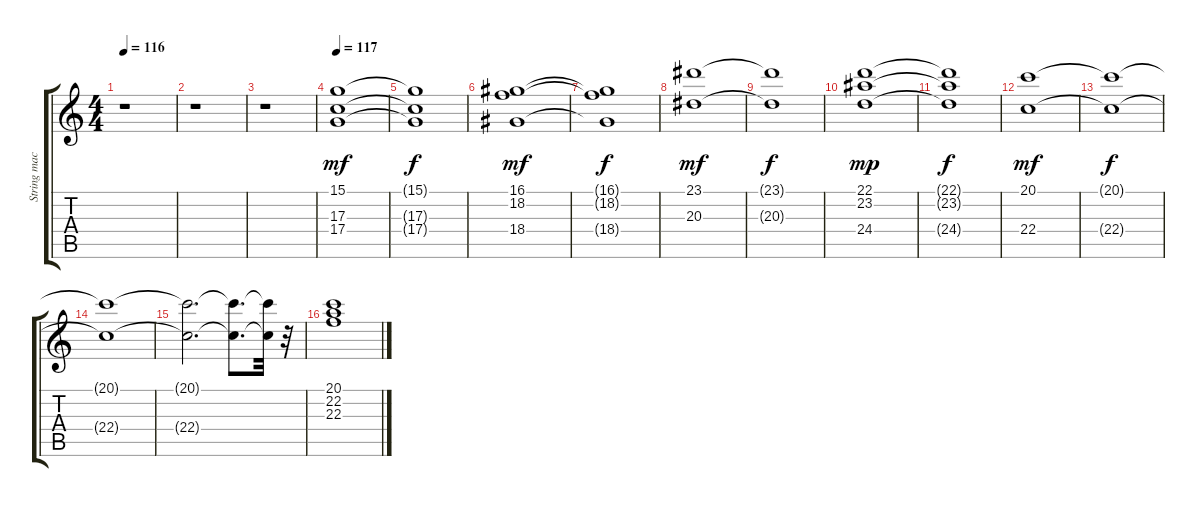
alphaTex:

\track ("String machine" "String mac") {instrument synthstrings1}
\staff {score tabs}
\tuning (E4 B3 G3 D3 A2 E2) {hide}
\ts (4 4)
\tempo 116
\clef g2
\ks c
r.1{dy mf} |
r.1 |
r.1 |
\tempo 117
(15.1 17.3 17.4).1 |
(15.1{t} 17.3{t} 17.4{t}).1{dy f} |
(16.1 18.2 18.4).1{dy mf} |
(16.1{t} 18.2{t} 18.4{t}).1{dy f} |
(23.1 20.3).1{dy mf} |
(23.1{t} 20.3{t}).1{dy f} |
(22.1 23.2 24.4).1{dy mp} |
(22.1{t} 23.2{t} 24.4{t}).1{dy f} |
(20.1 22.4).1{dy mf} |
(20.1{t} 22.4{t}).1{dy f} |
(20.1{t} 22.4{t}).1 |
(20.1{t} 22.4{t}).2{d} (20.1{t} 22.4{t}).8{d} (20.1{t} 22.4{t}).32 r.32 |
(20.1 22.2 22.3).1
